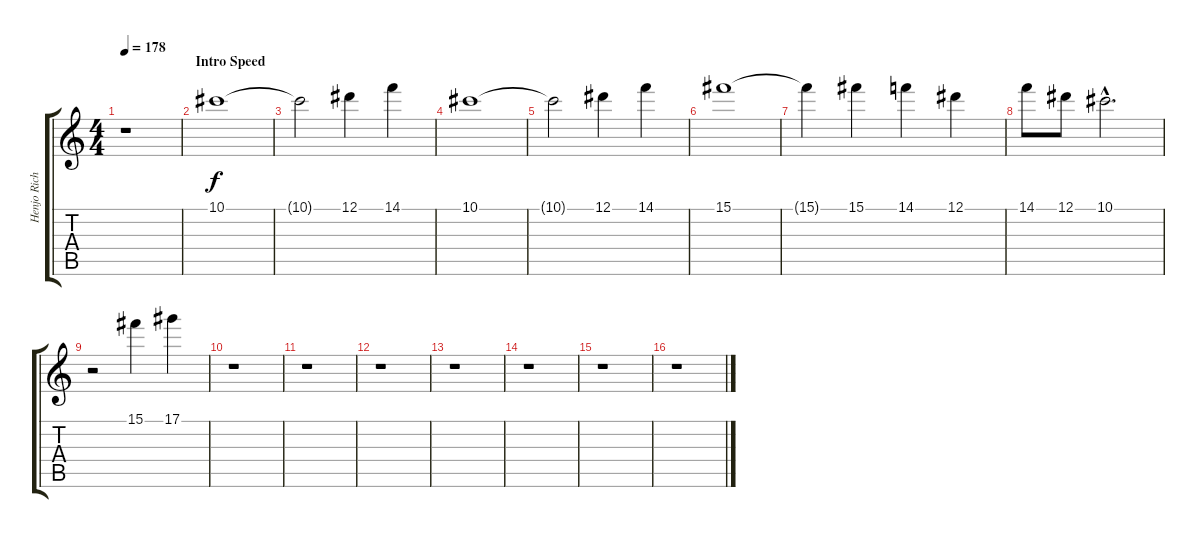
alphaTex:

\track ("Henjo Richter" "Henjo Rich") {instrument distortionguitar}
\staff {score tabs}
\tuning (Eb4 Bb3 Gb3 Db3 Ab2 Eb2) {hide}
\ts (4 4)
\tempo 178
\clef g2
\ks c
r.1{dy f} |
\section ("" "Intro Speed")
10.1.1 |
10.1{t}.2 12.1.4 14.1.4 |
10.1.1 |
10.1{t}.2 12.1.4 14.1.4 |
15.1.1 |
15.1{t}.4 15.1.4 14.1.4 12.1.4 |
14.1.8 12.1.8 10.1{hac}.2{d} |
r.2 15.1.4 17.1.4 |
r.1 |
r.1 |
r.1 |
r.1 |
r.1 |
r.1 |
r.1
